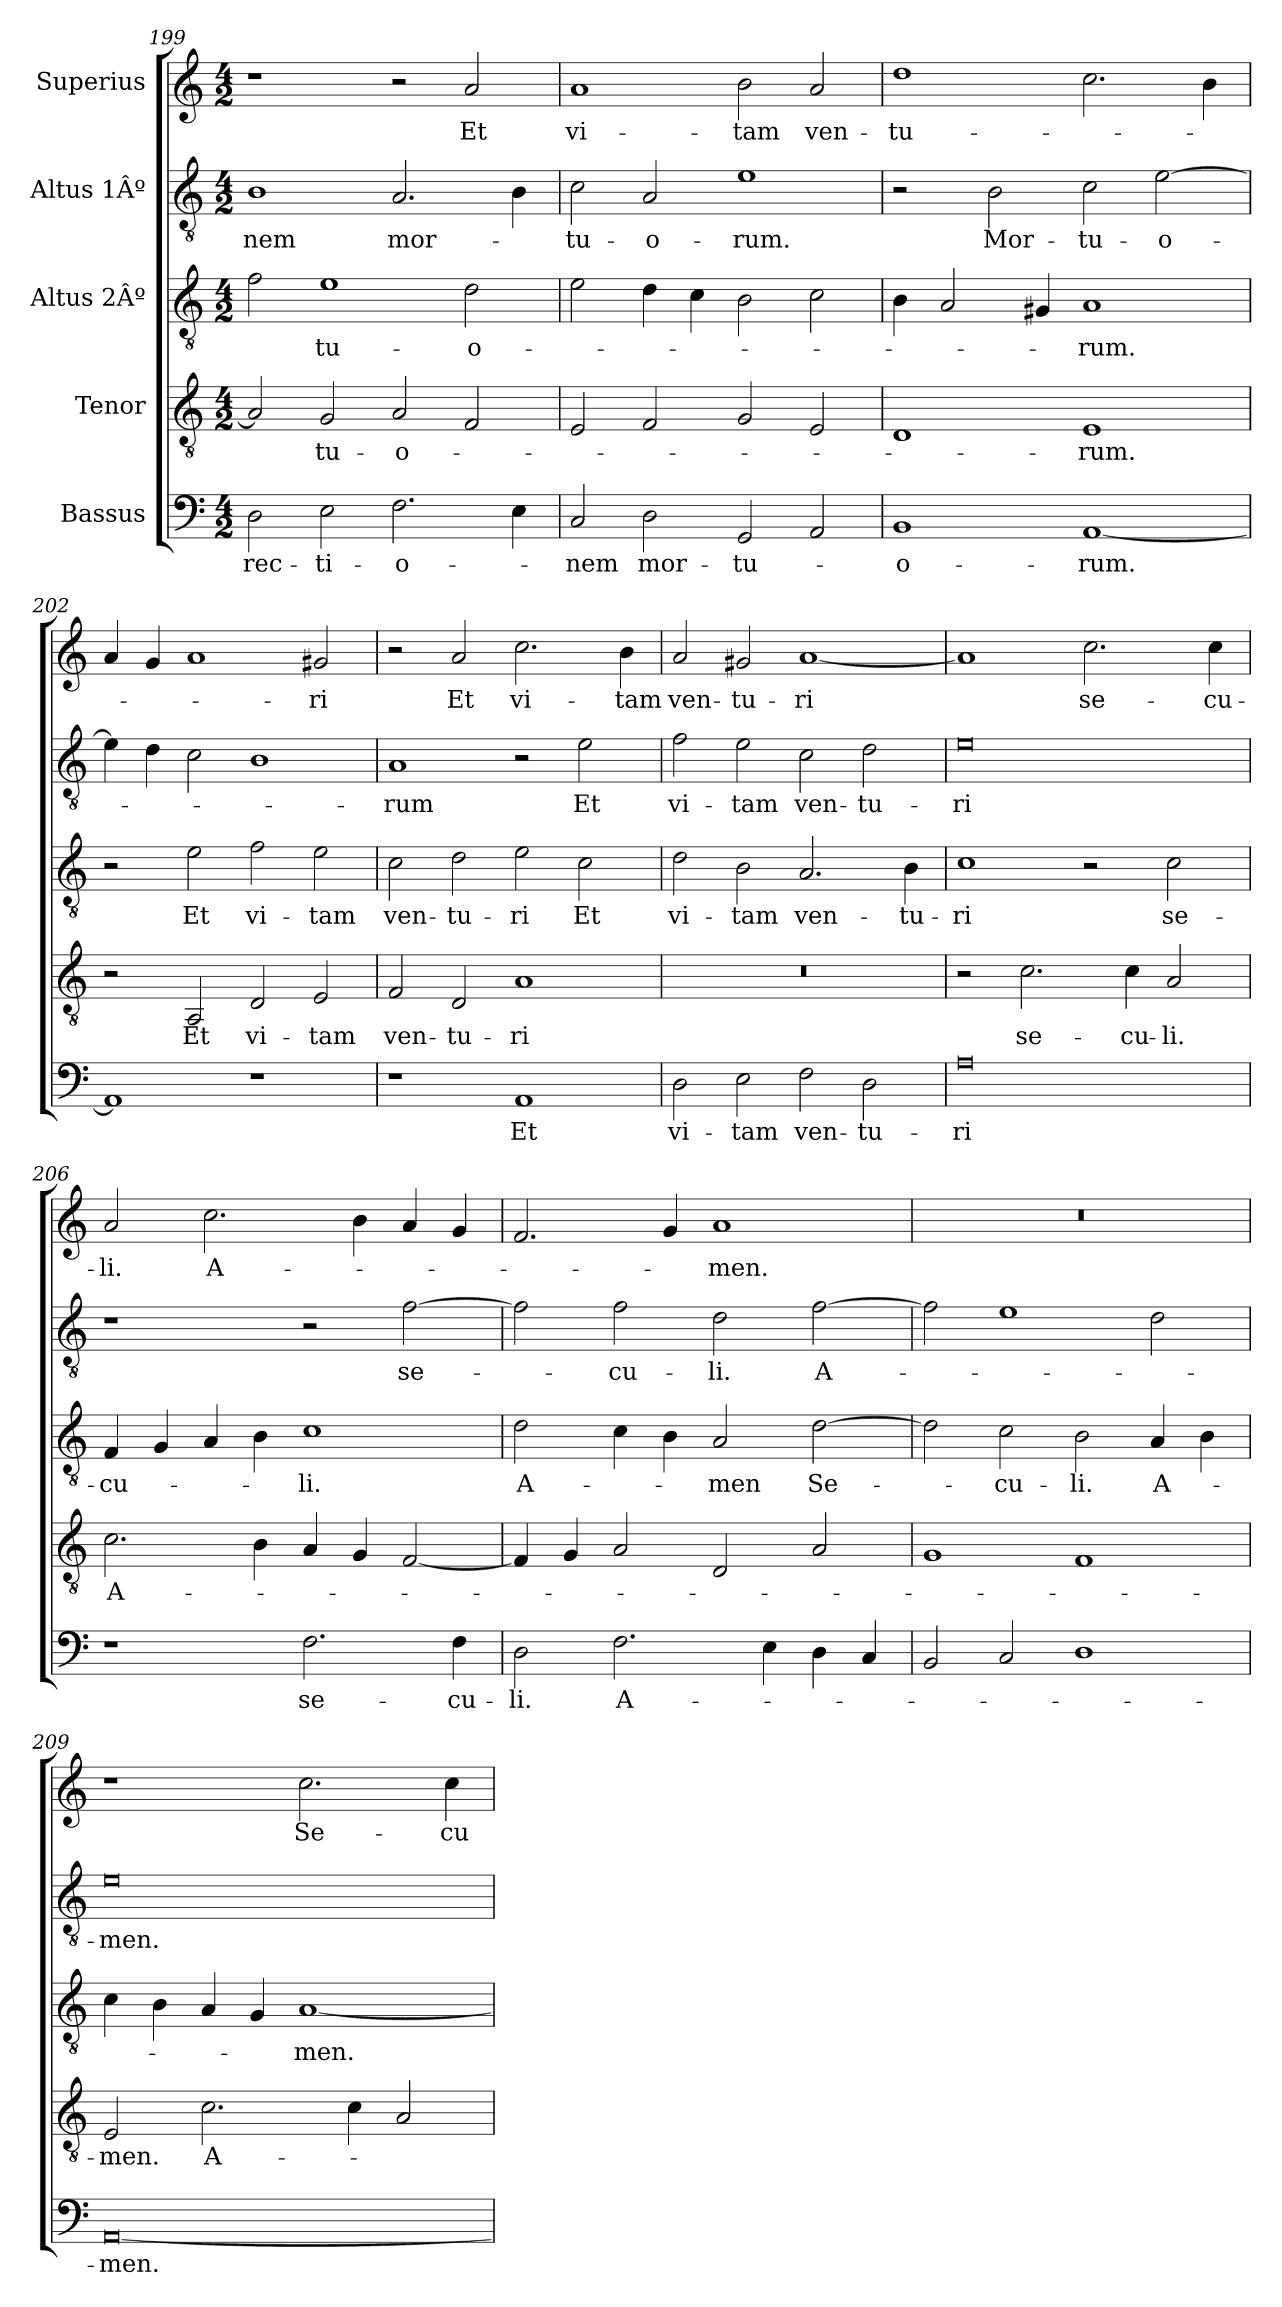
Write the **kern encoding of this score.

**kern	**text	**kern	**text	**kern	**text	**kern	**text	**kern	**text
*part5	*part5	*part4	*part4	*part3	*part3	*part2	*part2	*part1	*part1
*staff5	*staff5	*staff4	*staff4	*staff3	*staff3	*staff2	*staff2	*staff1	*staff1
*I"Bassus	*	*I"Tenor	*	*I"Altus 2Âº	*	*I"Altus 1Âº	*	*I"Superius	*
*clefF4	*	*clefGv2	*	*clefGv2	*	*clefGv2	*	*clefG2	*
*k[]	*	*k[]	*	*k[]	*	*k[]	*	*k[]	*
*M4/2	*	*M4/2	*	*M4/2	*	*M4/2	*	*M4/2	*
=199	=199	=199	=199	=199	=199	=199	=199	=199	=199
2D\	-rec-	2A/]	.	2f\	.	1B\	-nem	1r	.
2E\	-ti-	2G/	-tu-	1e\	-tu-	.	.	.	.
2.F\	-o-	2A/	-o-	.	.	2.A/	mor-	2r	.
.	.	2F/	.	2d\	-o-	.	.	2a/	Et
4E\	.	.	.	.	.	4B\	.	.	.
=200	=200	=200	=200	=200	=200	=200	=200	=200	=200
2C/	-nem	2E/	.	2e\	.	2c\	-tu-	1a/	vi-
2D\	mor-	2F/	.	4d\	.	2A/	-o-	.	.
.	.	.	.	4c\	.	.	.	.	.
2GG/	-tu-	2G/	.	2B\	.	1e\	-rum.	2b\	-tam
2AA/	.	2E/	.	2c\	.	.	.	2a/	ven-
=201	=201	=201	=201	=201	=201	=201	=201	=201	=201
1BB/	-o-	1D/	.	4B\	.	2r	.	1dd\	-tu-
.	.	.	.	2A/	.	.	.	.	.
.	.	.	.	.	.	2B\	Mor-	.	.
.	.	.	.	4G#X/	.	.	.	.	.
[1AA/	-rum.	1E/	-rum.	1A/	-rum.	2c\	-tu-	2.cc\	.
.	.	.	.	.	.	[2e\	-o-	.	.
.	.	.	.	.	.	.	.	4b\	.
=202	=202	=202	=202	=202	=202	=202	=202	=202	=202
1AA/]	.	2r	.	2r	.	4e\]	.	4a/	.
.	.	.	.	.	.	4d\	.	4g/	.
.	.	2AA/	Et	2e\	Et	2c\	.	1a/	.
1r	.	2D/	vi-	2f\	vi-	1B\	.	.	.
.	.	2E/	-tam	2e\	-tam	.	.	2g#X/	-ri
=203	=203	=203	=203	=203	=203	=203	=203	=203	=203
1r	.	2F/	ven-	2c\	ven-	1A/	-rum	2r	.
.	.	2D/	-tu-	2d\	-tu-	.	.	2a/	Et
1AA/	Et	1A/	-ri	2e\	-ri	2r	.	2.cc\	vi-
.	.	.	.	2c\	Et	2e\	Et	.	.
.	.	.	.	.	.	.	.	4b\	-tam
=204	=204	=204	=204	=204	=204	=204	=204	=204	=204
2D\	vi-	0r	.	2d\	vi-	2f\	vi-	2a/	ven-
2E\	-tam	.	.	2B\	-tam	2e\	-tam	2g#X/	-tu-
2F\	ven-	.	.	2.A/	ven-	2c\	ven-	[1a/	-ri
2D\	-tu-	.	.	.	.	2d\	-tu-	.	.
.	.	.	.	4B\	-tu-	.	.	.	.
=205	=205	=205	=205	=205	=205	=205	=205	=205	=205
0A\	-ri	2r	.	1c\	-ri	0e\	-ri	1a/]	.
.	.	2.c\	se-	.	.	.	.	.	.
.	.	.	.	2r	.	.	.	2.cc\	se-
.	.	4c\	-cu-	.	.	.	.	.	.
.	.	2A/	-li.	2c\	se-	.	.	.	.
.	.	.	.	.	.	.	.	4cc\	-cu-
=206	=206	=206	=206	=206	=206	=206	=206	=206	=206
1r	.	2.c\	A-	4F/	-cu-	1r	.	2a/	-li.
.	.	.	.	4G/	.	.	.	.	.
.	.	.	.	4A/	.	.	.	2.cc\	A-
.	.	4B\	.	4B\	.	.	.	.	.
2.F\	se-	4A/	.	1c\	-li.	2r	.	.	.
.	.	4G/	.	.	.	.	.	4b\	.
.	.	[2F/	.	.	.	[2f\	se-	4a/	.
4F\	-cu-	.	.	.	.	.	.	4g/	.
=207	=207	=207	=207	=207	=207	=207	=207	=207	=207
2D\	-li.	4F/]	.	2d\	A-	2f\]	.	2.f/	.
.	.	4G/	.	.	.	.	.	.	.
2.F\	A-	2A/	.	4c\	.	2f\	-cu-	.	.
.	.	.	.	4B\	.	.	.	4g/	.
.	.	2D/	.	2A/	-men	2d\	-li.	1a/	-men.
4E\	.	.	.	.	.	.	.	.	.
4D\	.	2A/	.	[2d\	Se-	[2f\	A-	.	.
4C/	.	.	.	.	.	.	.	.	.
=208	=208	=208	=208	=208	=208	=208	=208	=208	=208
2BB/	.	1G/	.	2d\]	.	2f\]	.	0r	.
2C/	.	.	.	2c\	-cu-	1e\	.	.	.
1D\	.	1F/	.	2B\	-li.	.	.	.	.
.	.	.	.	4A/	A-	2d\	.	.	.
.	.	.	.	4B\	.	.	.	.	.
=209	=209	=209	=209	=209	=209	=209	=209	=209	=209
[0AA/	-men.	2E/	-men.	4c\	.	0e\	-men.	1r	.
.	.	.	.	4B\	.	.	.	.	.
.	.	2.c\	A-	4A/	.	.	.	.	.
.	.	.	.	4G/	.	.	.	.	.
.	.	.	.	[1A/	-men.	.	.	2.cc\	Se-
.	.	4c\	.	.	.	.	.	.	.
.	.	2A/	.	.	.	.	.	.	.
.	.	.	.	.	.	.	.	4cc\	-cu-
=	=	=	=	=	=	=	=	=	=
*-	*-	*-	*-	*-	*-	*-	*-	*-	*-
